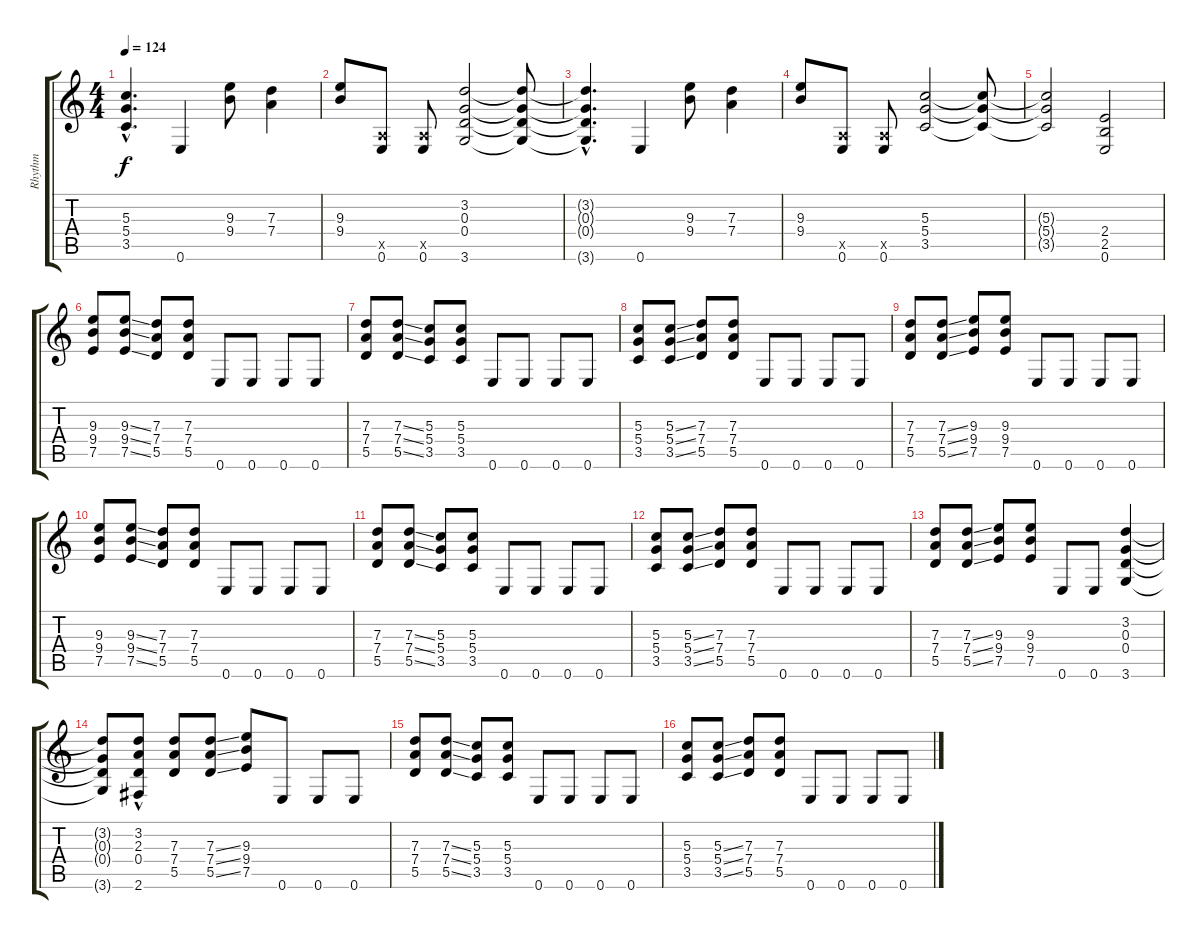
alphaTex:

\track ("Rhythm" "Rhythm") {instrument overdrivenguitar}
\staff {score tabs}
\tuning (E4 B3 G3 D3 A2 E2) {hide}
\ts (4 4)
\tempo 124
\clef g2
\ks c
(5.3{hac t} 5.4{hac t} 3.5{hac t}).4{d dy f} 0.6.4 (9.3 9.4).8 (7.3 7.4).4 |
(9.3 9.4).8 (0.5{x} 0.6).8 (0.5{x} 0.6).8 (3.2 0.3 0.4 3.6).2 (3.2{t} 0.3{t} 0.4{t} 3.6{t}).8 |
(3.2{hac t} 0.3{hac t} 0.4{hac t} 3.6{t}).4{d} 0.6.4 (9.3 9.4).8 (7.3 7.4).4 |
(9.3 9.4).8 (0.5{x} 0.6).8 (0.5{x} 0.6).8 (5.3 5.4 3.5).2 (5.3{t} 5.4{t} 3.5{t}).8 |
(5.3{t} 5.4{t} 3.5{t}).2 (2.4 2.5 0.6).2 |
(9.3 9.4 7.5).8{volume 10 instrument electricguitarmuted} (9.3{ss} 9.4{ss} 7.5{ss}).8 (7.3 7.4 5.5).8 (7.3 7.4 5.5).8 0.6.8 0.6.8 0.6.8 0.6.8 |
(7.3 7.4 5.5).8 (7.3{ss} 7.4{ss} 5.5{ss}).8 (5.3 5.4 3.5).8 (5.3 5.4 3.5).8 0.6.8 0.6.8 0.6.8 0.6.8 |
(5.3 5.4 3.5).8 (5.3{ss} 5.4{ss} 3.5{ss}).8 (7.3 7.4 5.5).8 (7.3 7.4 5.5).8 0.6.8 0.6.8 0.6.8 0.6.8 |
(7.3 7.4 5.5).8 (7.3{ss} 7.4{ss} 5.5{ss}).8 (9.3 9.4 7.5).8 (9.3 9.4 7.5).8 0.6.8 0.6.8 0.6.8 0.6.8 |
(9.3 9.4 7.5).8 (9.3{ss} 9.4{ss} 7.5{ss}).8 (7.3 7.4 5.5).8 (7.3 7.4 5.5).8 0.6.8 0.6.8 0.6.8 0.6.8 |
(7.3 7.4 5.5).8 (7.3{ss} 7.4{ss} 5.5{ss}).8 (5.3 5.4 3.5).8 (5.3 5.4 3.5).8 0.6.8 0.6.8 0.6.8 0.6.8 |
(5.3 5.4 3.5).8 (5.3{ss} 5.4{ss} 3.5{ss}).8 (7.3 7.4 5.5).8 (7.3 7.4 5.5).8 0.6.8 0.6.8 0.6.8 0.6.8 |
(7.3 7.4 5.5).8 (7.3{ss} 7.4{ss} 5.5{ss}).8 (9.3 9.4 7.5).8 (9.3 9.4 7.5).8 0.6.8 0.6.8 (3.2 0.3 0.4 3.6).4{volume 13 instrument overdrivenguitar} |
(3.2{t} 0.3{t} 0.4{t} 3.6{t}).8 (3.2{hac} 2.3 0.4 2.6).8 (7.3 7.4 5.5).8 (7.3{ss} 7.4{ss} 5.5{ss}).8 (9.3 9.4 7.5).8 0.6.8 0.6.8 0.6.8 |
(7.3 7.4 5.5).8 (7.3{ss} 7.4{ss} 5.5{ss}).8 (5.3 5.4 3.5).8 (5.3 5.4 3.5).8 0.6.8 0.6.8 0.6.8 0.6.8 |
(5.3 5.4 3.5).8 (5.3{ss} 5.4{ss} 3.5{ss}).8 (7.3 7.4 5.5).8 (7.3 7.4 5.5).8 0.6.8 0.6.8 0.6.8 0.6.8
